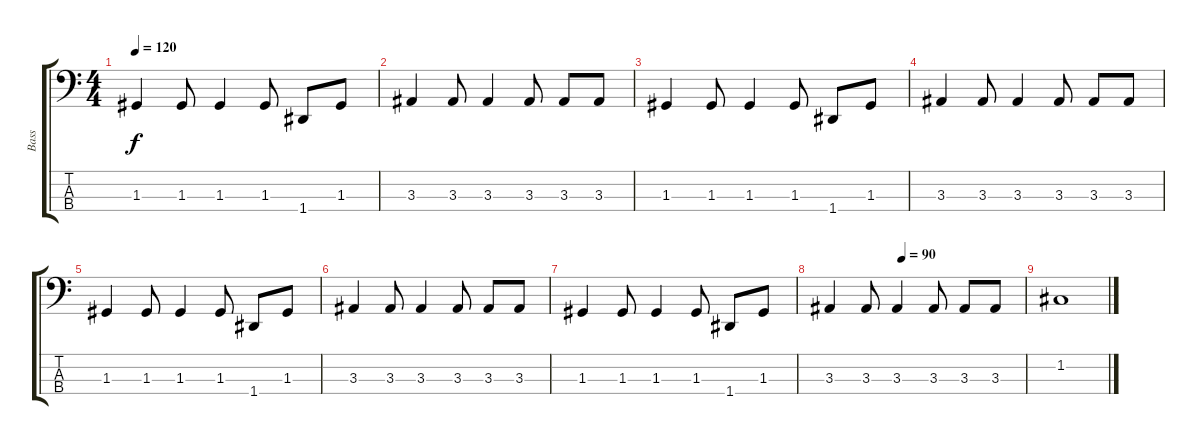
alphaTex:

\track ("Bass" "Bass") {instrument acousticbass}
\staff {score tabs}
\tuning (F2 C2 G1 D1) {hide}
\ts (4 4)
\tempo 120
\clef f4
\ks c
1.3.4{dy f} 1.3.8 1.3.4 1.3.8 1.4.8 1.3.8 |
3.3.4 3.3.8 3.3.4 3.3.8 3.3.8 3.3.8 |
1.3.4 1.3.8 1.3.4 1.3.8 1.4.8 1.3.8 |
3.3.4 3.3.8 3.3.4 3.3.8 3.3.8 3.3.8 |
1.3.4 1.3.8 1.3.4 1.3.8 1.4.8 1.3.8 |
3.3.4 3.3.8 3.3.4 3.3.8 3.3.8 3.3.8 |
1.3.4 1.3.8 1.3.4 1.3.8 1.4.8 1.3.8 |
\tempo (90 0.375)
3.3.4 3.3.8 3.3.4 3.3.8 3.3.8 3.3.8 |
1.2.1
